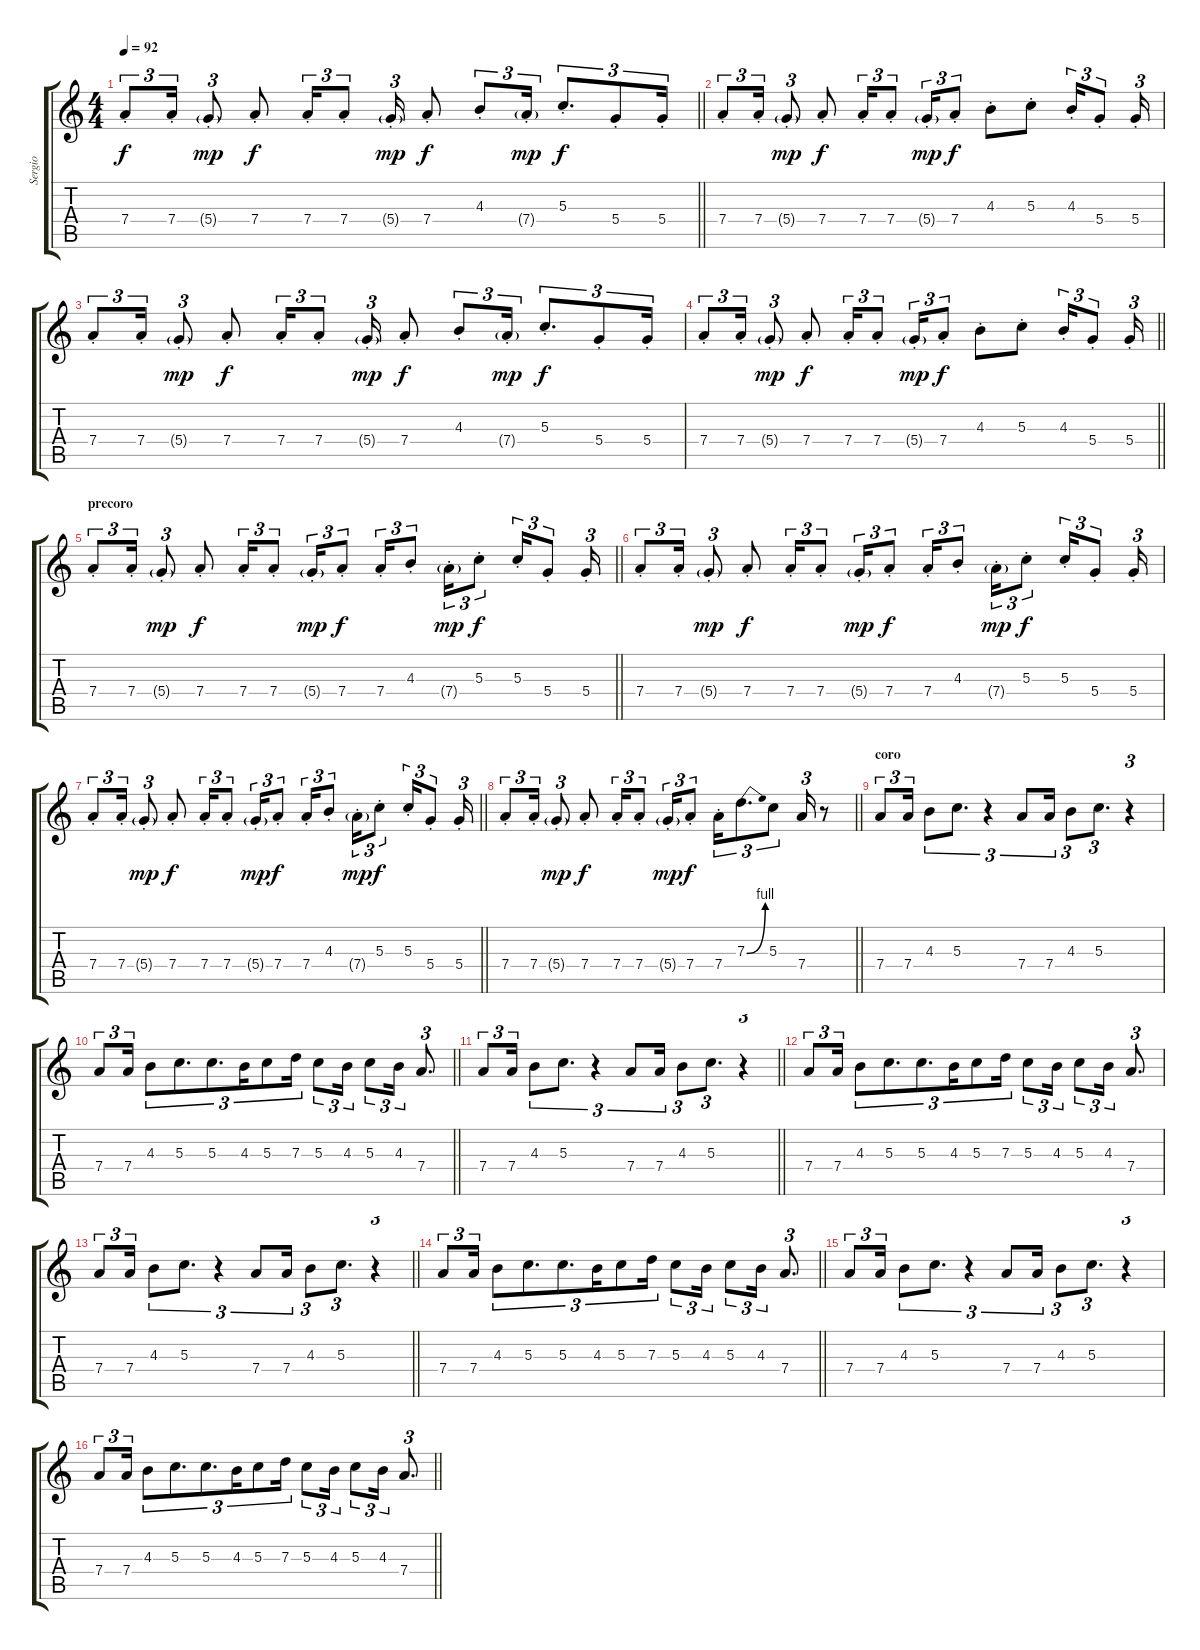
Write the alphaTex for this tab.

\track ("Sergio" "Sergio") {instrument overdrivenguitar}
\staff {score tabs}
\tuning (E4 B3 G3 D3 A2 E2) {hide}
\ts (4 4)
\tempo 92
\clef g2
\barLineRight lightlight
\ks c
7.4{st}.8{tu (3 2) dy f} 7.4{st}.16{tu (3 2)} 5.4{g st}.8{tu (3 2) dy mp} 7.4{st}.8{dy f} 7.4{st}.16{tu (3 2)} 7.4{st}.8{tu (3 2)} 5.4{g st}.16{tu (3 2) dy mp} 7.4{st}.8{dy f} 4.3{st}.8{tu (3 2)} 7.4{g st}.16{tu (3 2) dy mp} 5.3{st}.8{d tu (3 2) dy f} 5.4{st}.8{tu (3 2)} 5.4{st}.16{tu (3 2)} |
7.4{st}.8{tu (3 2)} 7.4{st}.16{tu (3 2)} 5.4{g st}.8{tu (3 2) dy mp} 7.4{st}.8{dy f} 7.4{st}.16{tu (3 2)} 7.4{st}.8{tu (3 2)} 5.4{g st}.16{tu (3 2) dy mp} 7.4{st}.8{tu (3 2) dy f} 4.3{st}.8 5.3{st}.8 4.3{st}.16{tu (3 2)} 5.4{st}.8{tu (3 2)} 5.4{st}.16{tu (3 2)} |
7.4{st}.8{tu (3 2)} 7.4{st}.16{tu (3 2)} 5.4{g st}.8{tu (3 2) dy mp} 7.4{st}.8{dy f} 7.4{st}.16{tu (3 2)} 7.4{st}.8{tu (3 2)} 5.4{g st}.16{tu (3 2) dy mp} 7.4{st}.8{dy f} 4.3{st}.8{tu (3 2)} 7.4{g st}.16{tu (3 2) dy mp} 5.3{st}.8{d tu (3 2) dy f} 5.4{st}.8{tu (3 2)} 5.4{st}.16{tu (3 2)} |
\barLineRight lightlight
7.4{st}.8{tu (3 2)} 7.4{st}.16{tu (3 2)} 5.4{g st}.8{tu (3 2) dy mp} 7.4{st}.8{dy f} 7.4{st}.16{tu (3 2)} 7.4{st}.8{tu (3 2)} 5.4{g st}.16{tu (3 2) dy mp} 7.4{st}.8{tu (3 2) dy f} 4.3{st}.8 5.3{st}.8 4.3{st}.16{tu (3 2)} 5.4{st}.8{tu (3 2)} 5.4{st}.16{tu (3 2)} |
\section ("" "precoro")
\barLineRight lightlight
7.4{st}.8{tu (3 2)} 7.4{st}.16{tu (3 2)} 5.4{g st}.8{tu (3 2) dy mp} 7.4{st}.8{dy f} 7.4{st}.16{tu (3 2)} 7.4{st}.8{tu (3 2)} 5.4{g st}.16{tu (3 2) dy mp} 7.4{st}.8{tu (3 2) dy f} 7.4{st}.16{tu (3 2)} 4.3{st}.8{tu (3 2)} 7.4{g st}.16{tu (3 2) dy mp} 5.3{st}.8{tu (3 2) dy f} 5.3{st}.16{tu (3 2)} 5.4{st}.8{tu (3 2)} 5.4{st}.16{tu (3 2)} |
7.4{st}.8{tu (3 2)} 7.4{st}.16{tu (3 2)} 5.4{g st}.8{tu (3 2) dy mp} 7.4{st}.8{dy f} 7.4{st}.16{tu (3 2)} 7.4{st}.8{tu (3 2)} 5.4{g st}.16{tu (3 2) dy mp} 7.4{st}.8{tu (3 2) dy f} 7.4{st}.16{tu (3 2)} 4.3{st}.8{tu (3 2)} 7.4{g st}.16{tu (3 2) dy mp} 5.3{st}.8{tu (3 2) dy f} 5.3{st}.16{tu (3 2)} 5.4{st}.8{tu (3 2)} 5.4{st}.16{tu (3 2)} |
\barLineRight lightlight
7.4{st}.8{tu (3 2)} 7.4{st}.16{tu (3 2)} 5.4{g st}.8{tu (3 2) dy mp} 7.4{st}.8{dy f} 7.4{st}.16{tu (3 2)} 7.4{st}.8{tu (3 2)} 5.4{g st}.16{tu (3 2) dy mp} 7.4{st}.8{tu (3 2) dy f} 7.4{st}.16{tu (3 2)} 4.3{st}.8{tu (3 2)} 7.4{g st}.16{tu (3 2) dy mp} 5.3{st}.8{tu (3 2) dy f} 5.3{st}.16{tu (3 2)} 5.4{st}.8{tu (3 2)} 5.4{st}.16{tu (3 2)} |
\barLineRight lightlight
7.4{st}.8{tu (3 2)} 7.4{st}.16{tu (3 2)} 5.4{g st}.8{tu (3 2) dy mp} 7.4{st}.8{dy f} 7.4{st}.16{tu (3 2)} 7.4{st}.8{tu (3 2)} 5.4{g st}.16{tu (3 2) dy mp} 7.4{st}.8{tu (3 2) dy f} 7.4{st}.16{tu (3 2)} 7.3{be (bend 0 0 60 4)}.8{d tu (3 2)} 5.3.8{tu (3 2)} 7.4.16{tu (3 2)} r.8 |
\section ("" "coro")
7.4.8{tu (3 2)} 7.4.16{tu (3 2)} 4.3.8{tu (3 2)} 5.3.8{d tu (3 2)} r.4{tu (3 2)} 7.4.8{tu (3 2)} 7.4.16{tu (3 2)} 4.3.8{tu (3 2)} 5.3.8{d tu (3 2)} r.4{tu (3 2)} |
\barLineRight lightlight
7.4.8{tu (3 2)} 7.4.16{tu (3 2)} 4.3.8{tu (3 2)} 5.3.8{d tu (3 2)} 5.3.8{d tu (3 2)} 4.3.16{tu (3 2)} 5.3.8{tu (3 2)} 7.3.16{tu (3 2)} 5.3.8{tu (3 2)} 4.3.16{tu (3 2)} 5.3.8{tu (3 2)} 4.3.16{tu (3 2)} 7.4.8{d tu (3 2)} |
\barLineRight lightlight
7.4.8{tu (3 2)} 7.4.16{tu (3 2)} 4.3.8{tu (3 2)} 5.3.8{d tu (3 2)} r.4{tu (3 2)} 7.4.8{tu (3 2)} 7.4.16{tu (3 2)} 4.3.8{tu (3 2)} 5.3.8{d tu (3 2)} r.4{tu (3 2)} |
7.4.8{tu (3 2)} 7.4.16{tu (3 2)} 4.3.8{tu (3 2)} 5.3.8{d tu (3 2)} 5.3.8{d tu (3 2)} 4.3.16{tu (3 2)} 5.3.8{tu (3 2)} 7.3.16{tu (3 2)} 5.3.8{tu (3 2)} 4.3.16{tu (3 2)} 5.3.8{tu (3 2)} 4.3.16{tu (3 2)} 7.4.8{d tu (3 2)} |
\barLineRight lightlight
7.4.8{tu (3 2)} 7.4.16{tu (3 2)} 4.3.8{tu (3 2)} 5.3.8{d tu (3 2)} r.4{tu (3 2)} 7.4.8{tu (3 2)} 7.4.16{tu (3 2)} 4.3.8{tu (3 2)} 5.3.8{d tu (3 2)} r.4{tu (3 2)} |
\barLineRight lightlight
7.4.8{tu (3 2)} 7.4.16{tu (3 2)} 4.3.8{tu (3 2)} 5.3.8{d tu (3 2)} 5.3.8{d tu (3 2)} 4.3.16{tu (3 2)} 5.3.8{tu (3 2)} 7.3.16{tu (3 2)} 5.3.8{tu (3 2)} 4.3.16{tu (3 2)} 5.3.8{tu (3 2)} 4.3.16{tu (3 2)} 7.4.8{d tu (3 2)} |
7.4.8{tu (3 2)} 7.4.16{tu (3 2)} 4.3.8{tu (3 2)} 5.3.8{d tu (3 2)} r.4{tu (3 2)} 7.4.8{tu (3 2)} 7.4.16{tu (3 2)} 4.3.8{tu (3 2)} 5.3.8{d tu (3 2)} r.4{tu (3 2)} |
\barLineRight lightlight
7.4.8{tu (3 2)} 7.4.16{tu (3 2)} 4.3.8{tu (3 2)} 5.3.8{d tu (3 2)} 5.3.8{d tu (3 2)} 4.3.16{tu (3 2)} 5.3.8{tu (3 2)} 7.3.16{tu (3 2)} 5.3.8{tu (3 2)} 4.3.16{tu (3 2)} 5.3.8{tu (3 2)} 4.3.16{tu (3 2)} 7.4.8{d tu (3 2)}
